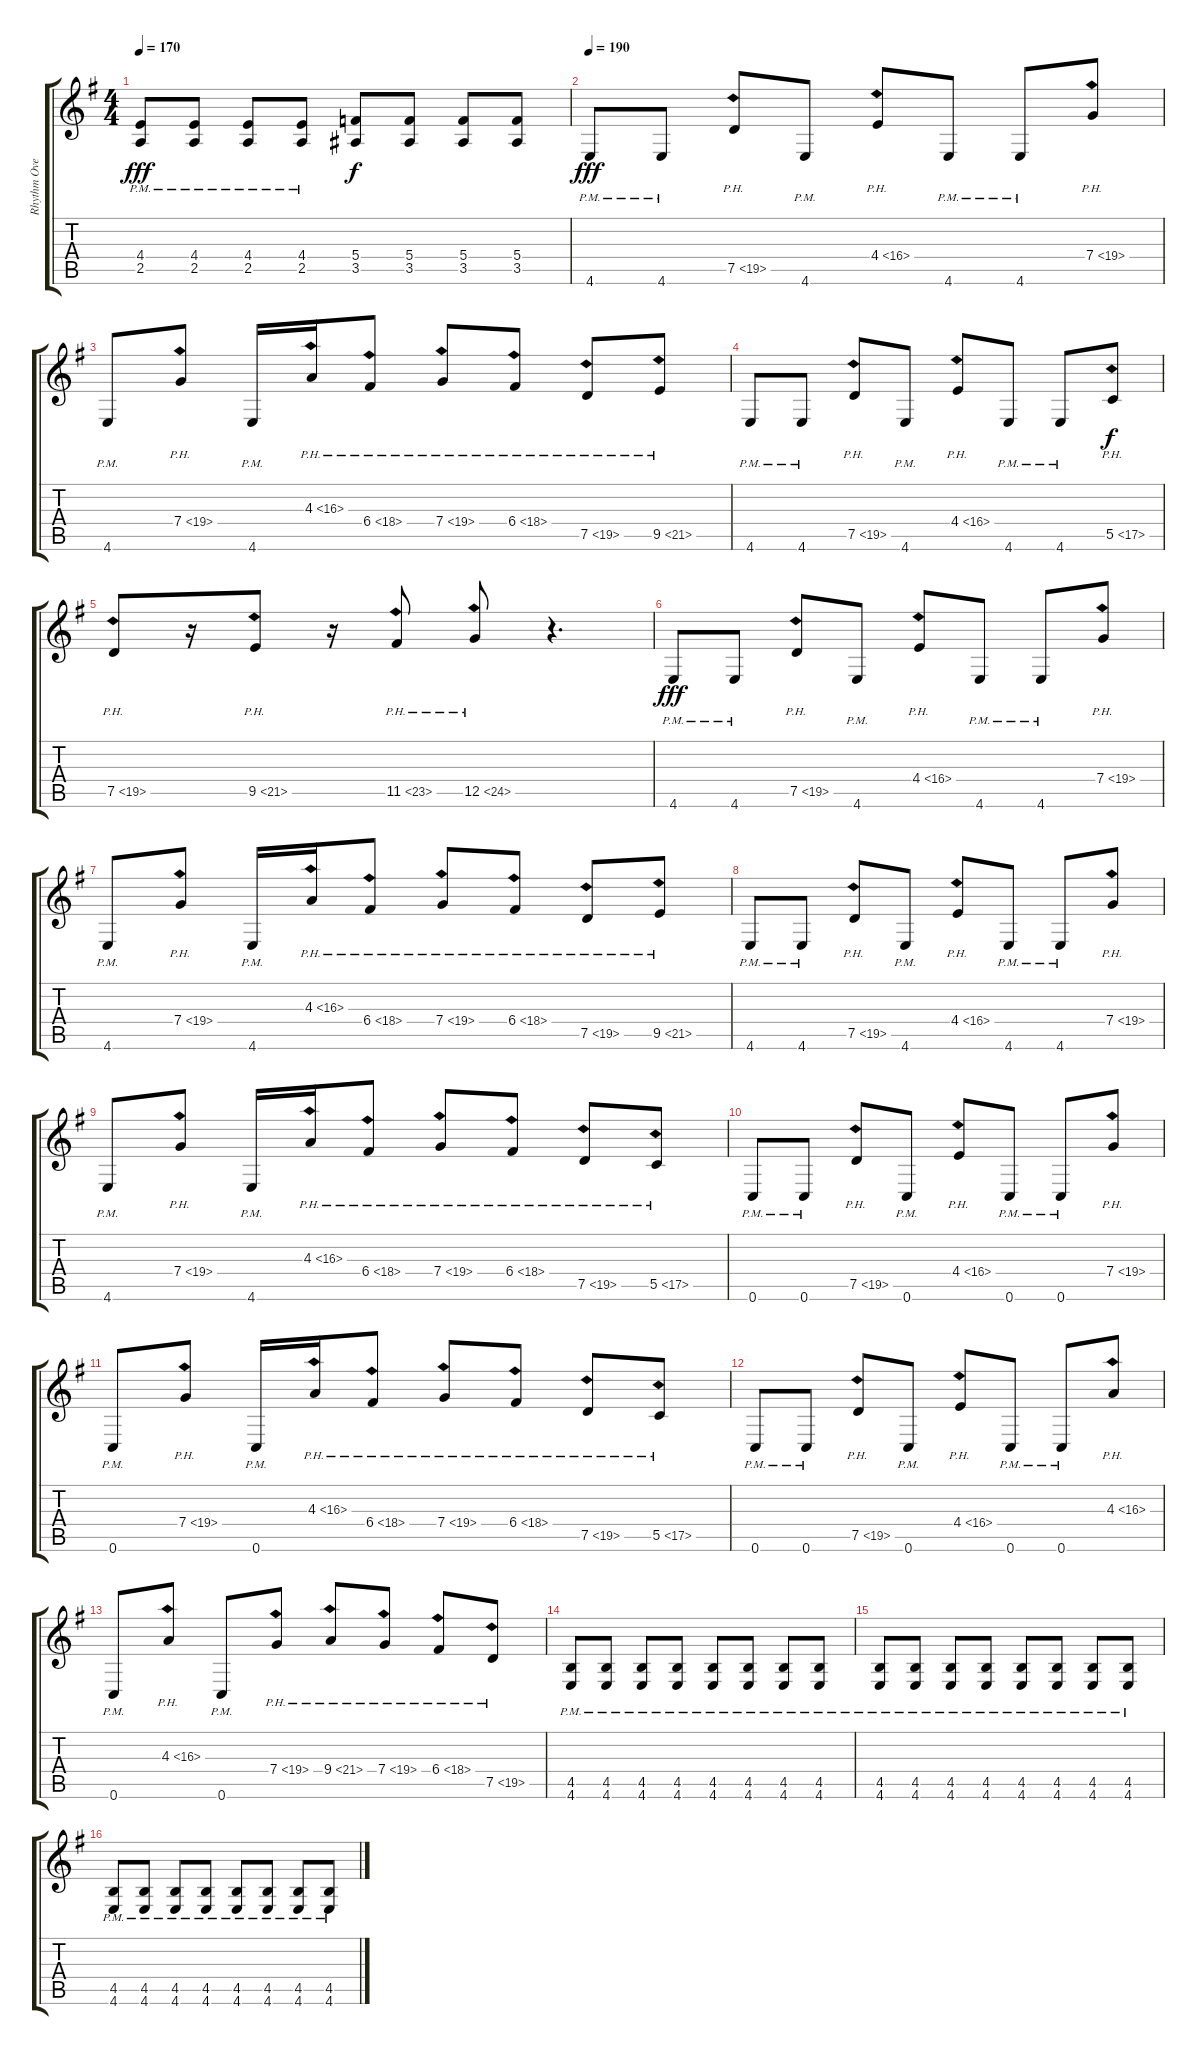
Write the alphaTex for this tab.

\track ("Rhythm Overdrive" "Rhythm Ove") {instrument overdrivenguitar}
\staff {score tabs}
\tuning (D4 A3 F3 C3 G2 C2) {hide}
\ts (4 4)
\tempo 170
\clef g2
\ks eminor
(4.4{pm} 2.5{pm}).8{dy fff} (4.4{pm} 2.5{pm}).8 (4.4{pm} 2.5{pm}).8 (4.4{pm} 2.5{pm}).8 (5.4 3.5).8{dy f} (5.4 3.5).8 (5.4 3.5).8 (5.4 3.5).8 |
\tempo 190
4.6{pm}.8{dy fff} 4.6{pm}.8 7.5{ph 12}.8 4.6{pm}.8 4.4{ph 12}.8 4.6{pm}.8 4.6{pm}.8 7.4{ph 12}.8 |
4.6{pm}.8 7.4{ph 12}.8 4.6{pm}.16 4.3{ph 12}.16 6.4{ph 12}.8 7.4{ph 12}.8 6.4{ph 12}.8 7.5{ph 12}.8 9.5{ph 12}.8 |
4.6{pm}.8 4.6{pm}.8 7.5{ph 12}.8 4.6{pm}.8 4.4{ph 12}.8 4.6{pm}.8 4.6{pm}.8 5.5{ph 12}.8{dy f} |
7.5{ph 12}.8 r.16 9.5{ph 12}.8 r.16 11.5{ph 12}.8 12.5{ph 12}.8 r.4{d} |
4.6{pm}.8{dy fff} 4.6{pm}.8 7.5{ph 12}.8 4.6{pm}.8 4.4{ph 12}.8 4.6{pm}.8 4.6{pm}.8 7.4{ph 12}.8 |
4.6{pm}.8 7.4{ph 12}.8 4.6{pm}.16 4.3{ph 12}.16 6.4{ph 12}.8 7.4{ph 12}.8 6.4{ph 12}.8 7.5{ph 12}.8 9.5{ph 12}.8 |
4.6{pm}.8 4.6{pm}.8 7.5{ph 12}.8 4.6{pm}.8 4.4{ph 12}.8 4.6{pm}.8 4.6{pm}.8 7.4{ph 12}.8 |
4.6{pm}.8 7.4{ph 12}.8 4.6{pm}.16 4.3{ph 12}.16 6.4{ph 12}.8 7.4{ph 12}.8 6.4{ph 12}.8 7.5{ph 12}.8 5.5{ph 12}.8 |
0.6{pm}.8 0.6{pm}.8 7.5{ph 12}.8 0.6{pm}.8 4.4{ph 12}.8 0.6{pm}.8 0.6{pm}.8 7.4{ph 12}.8 |
0.6{pm}.8 7.4{ph 12}.8 0.6{pm}.16 4.3{ph 12}.16 6.4{ph 12}.8 7.4{ph 12}.8 6.4{ph 12}.8 7.5{ph 12}.8 5.5{ph 12}.8 |
0.6{pm}.8 0.6{pm}.8 7.5{ph 12}.8 0.6{pm}.8 4.4{ph 12}.8 0.6{pm}.8 0.6{pm}.8 4.3{ph 12}.8 |
0.6{pm}.8 4.3{ph 12}.8 0.6{pm}.8 7.4{ph 12}.8 9.4{ph 12}.8 7.4{ph 12}.8 6.4{ph 12}.8 7.5{ph 12}.8 |
(4.5{pm} 4.6{pm}).8 (4.5{pm} 4.6{pm}).8 (4.5{pm} 4.6{pm}).8 (4.5{pm} 4.6{pm}).8 (4.5{pm} 4.6{pm}).8 (4.5{pm} 4.6{pm}).8 (4.5{pm} 4.6{pm}).8 (4.5{pm} 4.6{pm}).8 |
(4.5{pm} 4.6{pm}).8 (4.5{pm} 4.6{pm}).8 (4.5{pm} 4.6{pm}).8 (4.5{pm} 4.6{pm}).8 (4.5{pm} 4.6{pm}).8 (4.5{pm} 4.6{pm}).8 (4.5{pm} 4.6{pm}).8 (4.5{pm} 4.6{pm}).8 |
(4.5{pm} 4.6{pm}).8 (4.5{pm} 4.6{pm}).8 (4.5{pm} 4.6{pm}).8 (4.5{pm} 4.6{pm}).8 (4.5{pm} 4.6{pm}).8 (4.5{pm} 4.6{pm}).8 (4.5{pm} 4.6{pm}).8 (4.5{pm} 4.6{pm}).8
